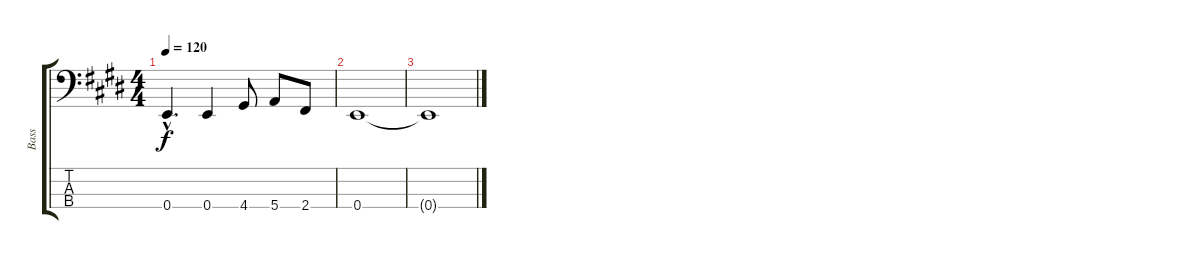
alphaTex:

\track ("Bass" "Bass") {instrument electricbassfinger}
\staff {score tabs}
\tuning (G2 D2 A1 E1) {hide}
\ts (4 4)
\tempo 120
\clef f4
\ks e
0.4{hac}.4{d dy f} 0.4.4 4.4.8 5.4.8 2.4.8 |
0.4.1 |
0.4{t}.1
